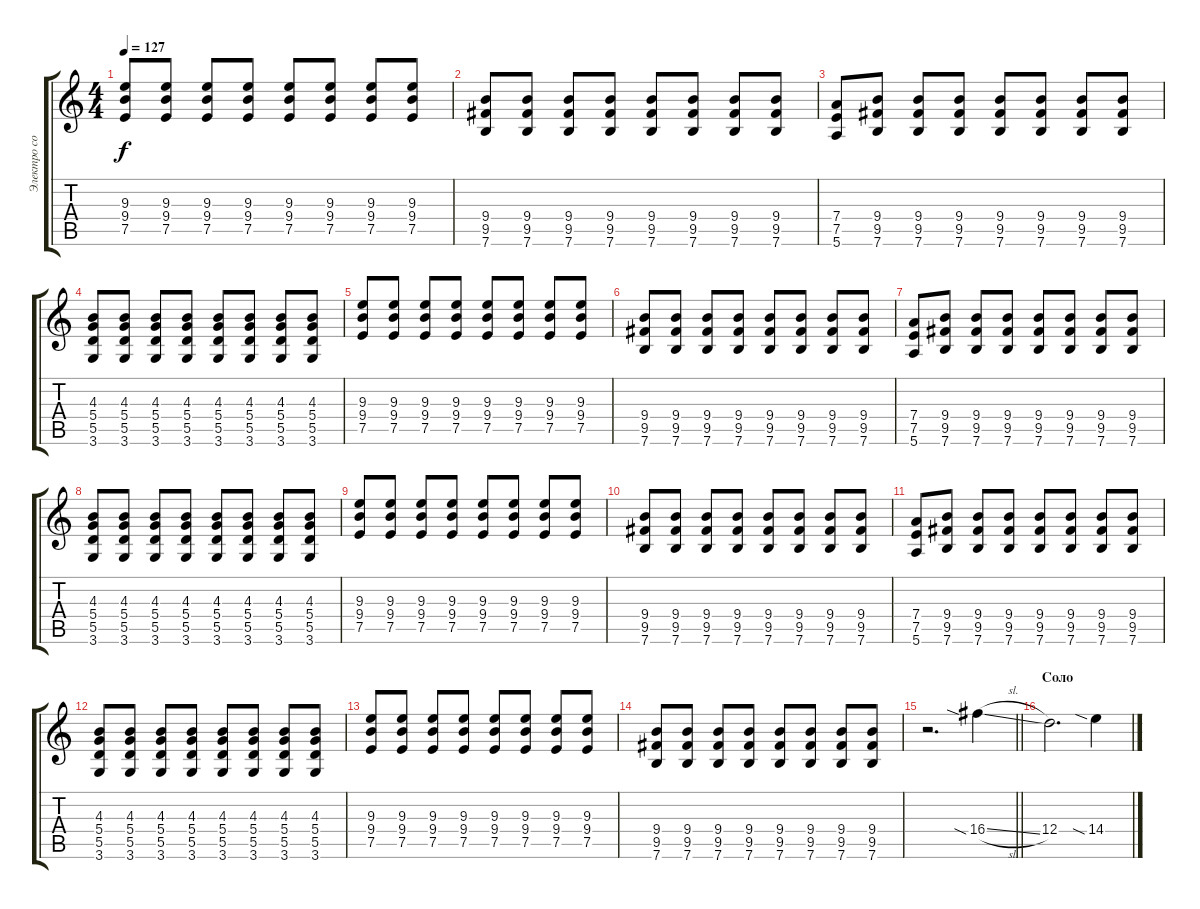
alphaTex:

\track ("Электро соло" "Электро со") {instrument distortionguitar}
\staff {score tabs}
\tuning (E4 B3 G3 D3 A2 E2) {hide}
\ts (4 4)
\tempo 127
\clef g2
\ks c
(9.3 9.4 7.5).8{dy f} (9.3 9.4 7.5).8 (9.3 9.4 7.5).8 (9.3 9.4 7.5).8 (9.3 9.4 7.5).8 (9.3 9.4 7.5).8 (9.3 9.4 7.5).8 (9.3 9.4 7.5).8 |
(9.4 9.5 7.6).8 (9.4 9.5 7.6).8 (9.4 9.5 7.6).8 (9.4 9.5 7.6).8 (9.4 9.5 7.6).8 (9.4 9.5 7.6).8 (9.4 9.5 7.6).8 (9.4 9.5 7.6).8 |
(7.4 7.5 5.6).8 (9.4 9.5 7.6).8 (9.4 9.5 7.6).8 (9.4 9.5 7.6).8 (9.4 9.5 7.6).8 (9.4 9.5 7.6).8 (9.4 9.5 7.6).8 (9.4 9.5 7.6).8 |
(4.3 5.4 5.5 3.6).8 (4.3 5.4 5.5 3.6).8 (4.3 5.4 5.5 3.6).8 (4.3 5.4 5.5 3.6).8 (4.3 5.4 5.5 3.6).8 (4.3 5.4 5.5 3.6).8 (4.3 5.4 5.5 3.6).8 (4.3 5.4 5.5 3.6).8 |
(9.3 9.4 7.5).8 (9.3 9.4 7.5).8 (9.3 9.4 7.5).8 (9.3 9.4 7.5).8 (9.3 9.4 7.5).8 (9.3 9.4 7.5).8 (9.3 9.4 7.5).8 (9.3 9.4 7.5).8 |
(9.4 9.5 7.6).8 (9.4 9.5 7.6).8 (9.4 9.5 7.6).8 (9.4 9.5 7.6).8 (9.4 9.5 7.6).8 (9.4 9.5 7.6).8 (9.4 9.5 7.6).8 (9.4 9.5 7.6).8 |
(7.4 7.5 5.6).8 (9.4 9.5 7.6).8 (9.4 9.5 7.6).8 (9.4 9.5 7.6).8 (9.4 9.5 7.6).8 (9.4 9.5 7.6).8 (9.4 9.5 7.6).8 (9.4 9.5 7.6).8 |
(4.3 5.4 5.5 3.6).8 (4.3 5.4 5.5 3.6).8 (4.3 5.4 5.5 3.6).8 (4.3 5.4 5.5 3.6).8 (4.3 5.4 5.5 3.6).8 (4.3 5.4 5.5 3.6).8 (4.3 5.4 5.5 3.6).8 (4.3 5.4 5.5 3.6).8 |
(9.3 9.4 7.5).8 (9.3 9.4 7.5).8 (9.3 9.4 7.5).8 (9.3 9.4 7.5).8 (9.3 9.4 7.5).8 (9.3 9.4 7.5).8 (9.3 9.4 7.5).8 (9.3 9.4 7.5).8 |
(9.4 9.5 7.6).8 (9.4 9.5 7.6).8 (9.4 9.5 7.6).8 (9.4 9.5 7.6).8 (9.4 9.5 7.6).8 (9.4 9.5 7.6).8 (9.4 9.5 7.6).8 (9.4 9.5 7.6).8 |
(7.4 7.5 5.6).8 (9.4 9.5 7.6).8 (9.4 9.5 7.6).8 (9.4 9.5 7.6).8 (9.4 9.5 7.6).8 (9.4 9.5 7.6).8 (9.4 9.5 7.6).8 (9.4 9.5 7.6).8 |
(4.3 5.4 5.5 3.6).8 (4.3 5.4 5.5 3.6).8 (4.3 5.4 5.5 3.6).8 (4.3 5.4 5.5 3.6).8 (4.3 5.4 5.5 3.6).8 (4.3 5.4 5.5 3.6).8 (4.3 5.4 5.5 3.6).8 (4.3 5.4 5.5 3.6).8 |
(9.3 9.4 7.5).8 (9.3 9.4 7.5).8 (9.3 9.4 7.5).8 (9.3 9.4 7.5).8 (9.3 9.4 7.5).8 (9.3 9.4 7.5).8 (9.3 9.4 7.5).8 (9.3 9.4 7.5).8 |
(9.4 9.5 7.6).8 (9.4 9.5 7.6).8 (9.4 9.5 7.6).8 (9.4 9.5 7.6).8 (9.4 9.5 7.6).8 (9.4 9.5 7.6).8 (9.4 9.5 7.6).8 (9.4 9.5 7.6).8 |
\barLineRight lightlight
r.2{d} 16.4{sia sl}.4 |
\section ("" "Соло")
12.4.2{d} 14.4{sia sl}.4
